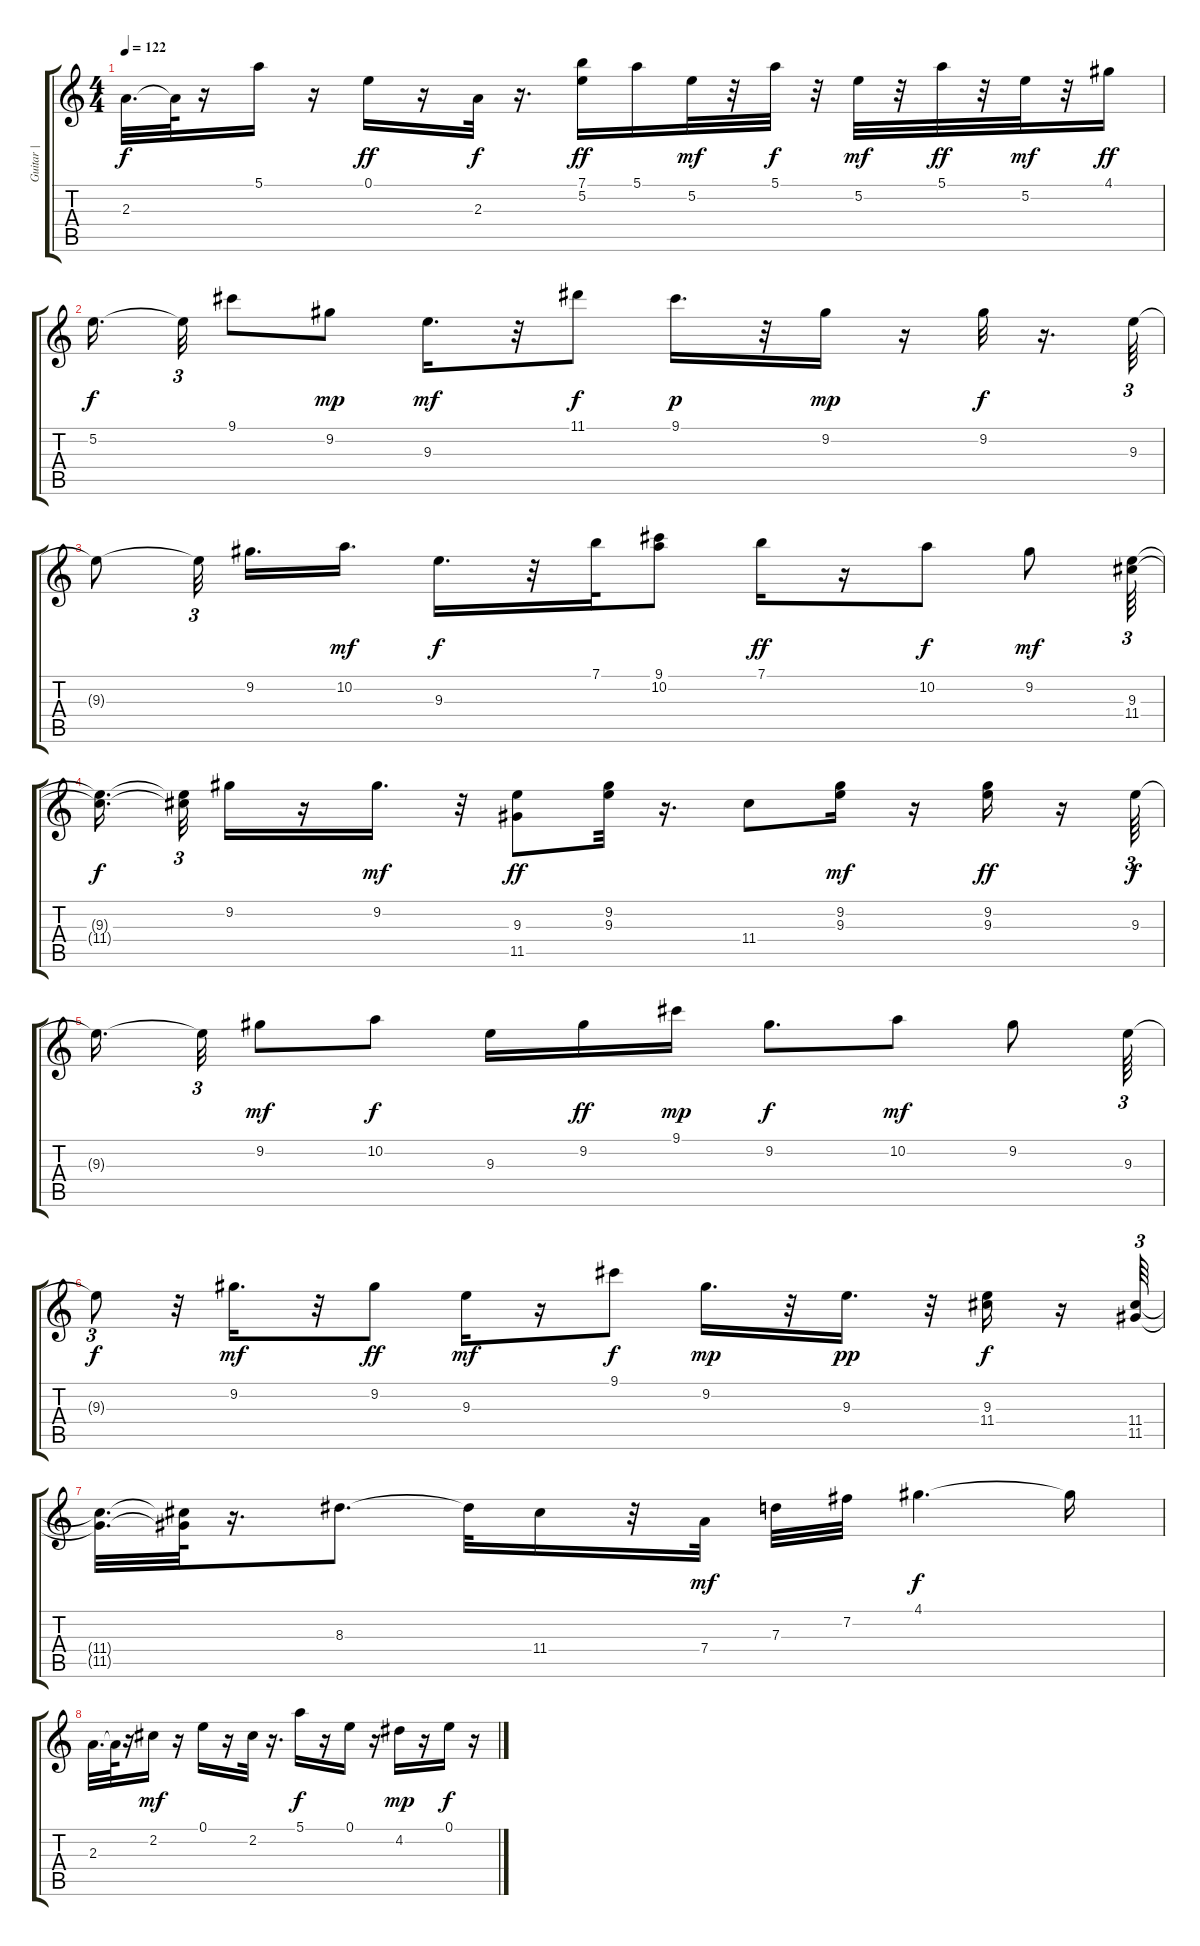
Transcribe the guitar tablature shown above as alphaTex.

\track ("Guitar |" "Guitar |") {instrument acousticguitarnylon}
\staff {score tabs}
\tuning (E4 B3 G3 D3 A2 E2) {hide}
\ts (4 4)
\tempo 122
\clef g2
\ks c
2.3.32{d dy f} 2.3{t}.64 r.16 5.1.16 r.16 0.1.16{dy ff} r.16 2.3.32{dy f} r.16{d} (7.1 5.2).16{dy ff} 5.1.16 5.2.32{dy mf} r.32 5.1.32{dy f} r.32 5.2.32{dy mf} r.32 5.1.32{dy ff} r.32 5.2.32{dy mf} r.32 4.1.16{dy ff} |
5.2.16{d dy f beam splitsecondary} 5.2{t}.32{tu (3 2)} 9.1.8 9.2.8{dy mp} 9.3.16{d dy mf} r.32 11.1.8{dy f} 9.1.16{d dy p} r.32 9.2.16{dy mp} r.16 9.2.32{dy f} r.16{d} 9.3.64{tu (3 2)} |
9.3{t}.8 9.3{t}.32{tu (3 2) beam splitsecondary} 9.2.16{d} 10.2.16{d dy mf} 9.3.16{d dy f} r.32 7.1.32 (9.1 10.2).8 7.1.16{dy ff} r.16 10.2.8{dy f} 9.2.8{dy mf} (9.3 11.4).64{tu (3 2)} |
(9.3{t} 11.4{t}).16{d dy f beam splitsecondary} (9.3{t} 11.4{t}).32{tu (3 2)} 9.2.16 r.16 9.2.16{d dy mf} r.32 (9.3 11.5).8{dy ff} (9.2 9.3).32 r.16{d} 11.4.8 (9.2 9.3).16{dy mf} r.16 (9.2 9.3).16{dy ff} r.16 9.3.64{tu (3 2) dy f} |
9.3{t}.16{d beam splitsecondary} 9.3{t}.32{tu (3 2)} 9.2.8{dy mf} 10.2.8{dy f} 9.3.16 9.2.16{dy ff} 9.1.16{dy mp} 9.2.8{d dy f} 10.2.8{dy mf} 9.2.8 9.3.64{tu (3 2)} |
9.3{t}.8{tu (3 2) dy f} r.32 9.2.16{d dy mf} r.32 9.2.8{dy ff} 9.3.16{dy mf} r.16 9.1.8{dy f} 9.2.16{d dy mp} r.32 9.3.16{d dy pp} r.32 (9.3 11.4).16{dy f} r.16 (11.4 11.5).64{tu (3 2)} |
(11.4{t} 11.5{t}).32{d} (11.4{t} 11.5{t}).64 r.16{d} 8.3.8{d} 8.3{t}.32 11.4.16 r.32 7.4.32{dy mf} 7.3.32 7.2.32 4.1.4{d dy f} 4.1{t}.16 |
2.3.32{d} 2.3{t}.64 r.16 2.2.16{dy mf} r.16 0.1.16 r.16 2.2.32 r.16{d} 5.1.16{dy f} r.16 0.1.16 r.16 4.2.16{dy mp} r.16 0.1.16{dy f} r.16
